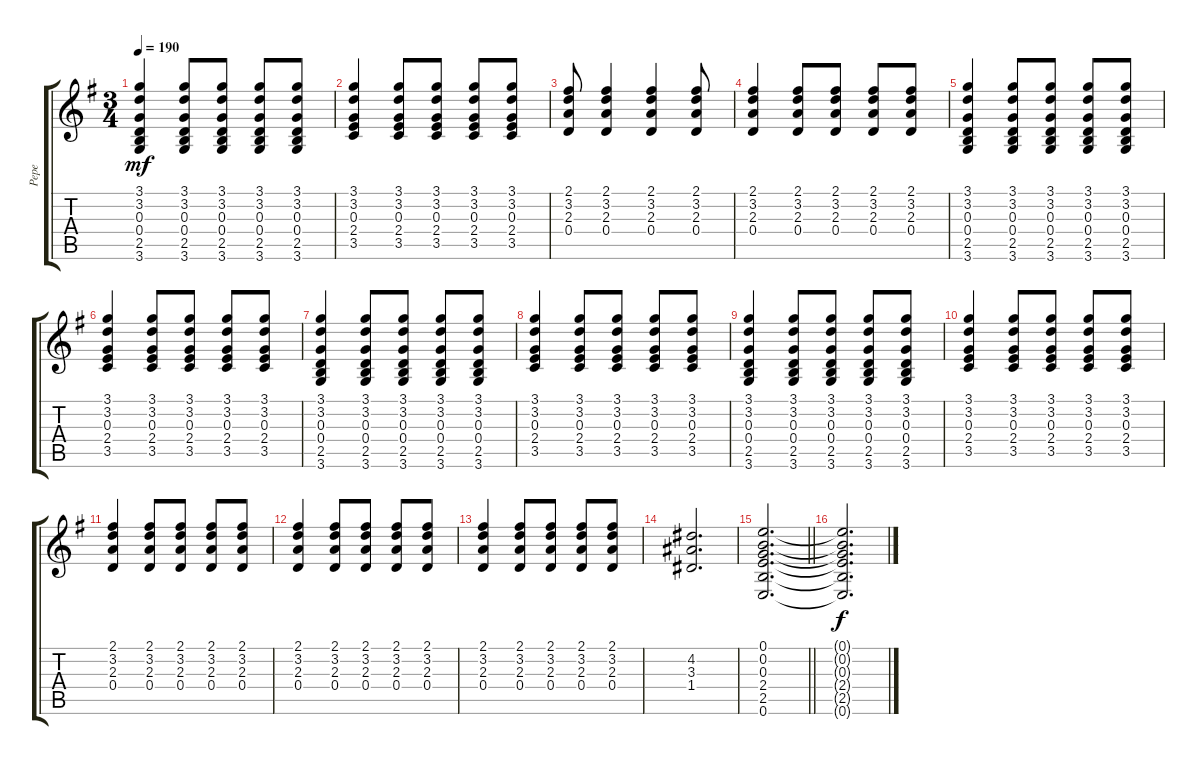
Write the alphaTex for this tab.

\track ("Pepe" "Pepe") {instrument acousticguitarsteel}
\staff {score tabs}
\tuning (E4 B3 G3 D3 A2 E2) {hide}
\ts (3 4)
\tempo 190
\clef g2
\ks g
(3.1 3.2 0.3 0.4 2.5 3.6).4{dy mf} (3.1 3.2 0.3 0.4 2.5 3.6).8 (3.1 3.2 0.3 0.4 2.5 3.6).8 (3.1 3.2 0.3 0.4 2.5 3.6).8 (3.1 3.2 0.3 0.4 2.5 3.6).8 |
(3.1 3.2 0.3 2.4 3.5).4 (3.1 3.2 0.3 2.4 3.5).8 (3.1 3.2 0.3 2.4 3.5).8 (3.1 3.2 0.3 2.4 3.5).8 (3.1 3.2 0.3 2.4 3.5).8 |
(2.1 3.2 2.3 0.4).8 (2.1 3.2 2.3 0.4).4 (2.1 3.2 2.3 0.4).4 (2.1 3.2 2.3 0.4).8 |
(2.1 3.2 2.3 0.4).4 (2.1 3.2 2.3 0.4).8 (2.1 3.2 2.3 0.4).8 (2.1 3.2 2.3 0.4).8 (2.1 3.2 2.3 0.4).8 |
(3.1 3.2 0.3 0.4 2.5 3.6).4 (3.1 3.2 0.3 0.4 2.5 3.6).8 (3.1 3.2 0.3 0.4 2.5 3.6).8 (3.1 3.2 0.3 0.4 2.5 3.6).8 (3.1 3.2 0.3 0.4 2.5 3.6).8 |
(3.1 3.2 0.3 2.4 3.5).4 (3.1 3.2 0.3 2.4 3.5).8 (3.1 3.2 0.3 2.4 3.5).8 (3.1 3.2 0.3 2.4 3.5).8 (3.1 3.2 0.3 2.4 3.5).8 |
(3.1 3.2 0.3 0.4 2.5 3.6).4 (3.1 3.2 0.3 0.4 2.5 3.6).8 (3.1 3.2 0.3 0.4 2.5 3.6).8 (3.1 3.2 0.3 0.4 2.5 3.6).8 (3.1 3.2 0.3 0.4 2.5 3.6).8 |
(3.1 3.2 0.3 2.4 3.5).4 (3.1 3.2 0.3 2.4 3.5).8 (3.1 3.2 0.3 2.4 3.5).8 (3.1 3.2 0.3 2.4 3.5).8 (3.1 3.2 0.3 2.4 3.5).8 |
(3.1 3.2 0.3 0.4 2.5 3.6).4 (3.1 3.2 0.3 0.4 2.5 3.6).8 (3.1 3.2 0.3 0.4 2.5 3.6).8 (3.1 3.2 0.3 0.4 2.5 3.6).8 (3.1 3.2 0.3 0.4 2.5 3.6).8 |
(3.1 3.2 0.3 2.4 3.5).4 (3.1 3.2 0.3 2.4 3.5).8 (3.1 3.2 0.3 2.4 3.5).8 (3.1 3.2 0.3 2.4 3.5).8 (3.1 3.2 0.3 2.4 3.5).8 |
(2.1 3.2 2.3 0.4).4 (2.1 3.2 2.3 0.4).8 (2.1 3.2 2.3 0.4).8 (2.1 3.2 2.3 0.4).8 (2.1 3.2 2.3 0.4).8 |
(2.1 3.2 2.3 0.4).4 (2.1 3.2 2.3 0.4).8 (2.1 3.2 2.3 0.4).8 (2.1 3.2 2.3 0.4).8 (2.1 3.2 2.3 0.4).8 |
(2.1 3.2 2.3 0.4).4 (2.1 3.2 2.3 0.4).8 (2.1 3.2 2.3 0.4).8 (2.1 3.2 2.3 0.4).8 (2.1 3.2 2.3 0.4).8 |
(4.2 3.3 1.4).2{d} |
\barLineRight lightlight
(0.1 0.2 0.3 2.4 2.5 0.6).2{d} |
(0.1{t} 0.2{t} 0.3{t} 2.4{t} 2.5{t} 0.6{t}).2{d dy f}
